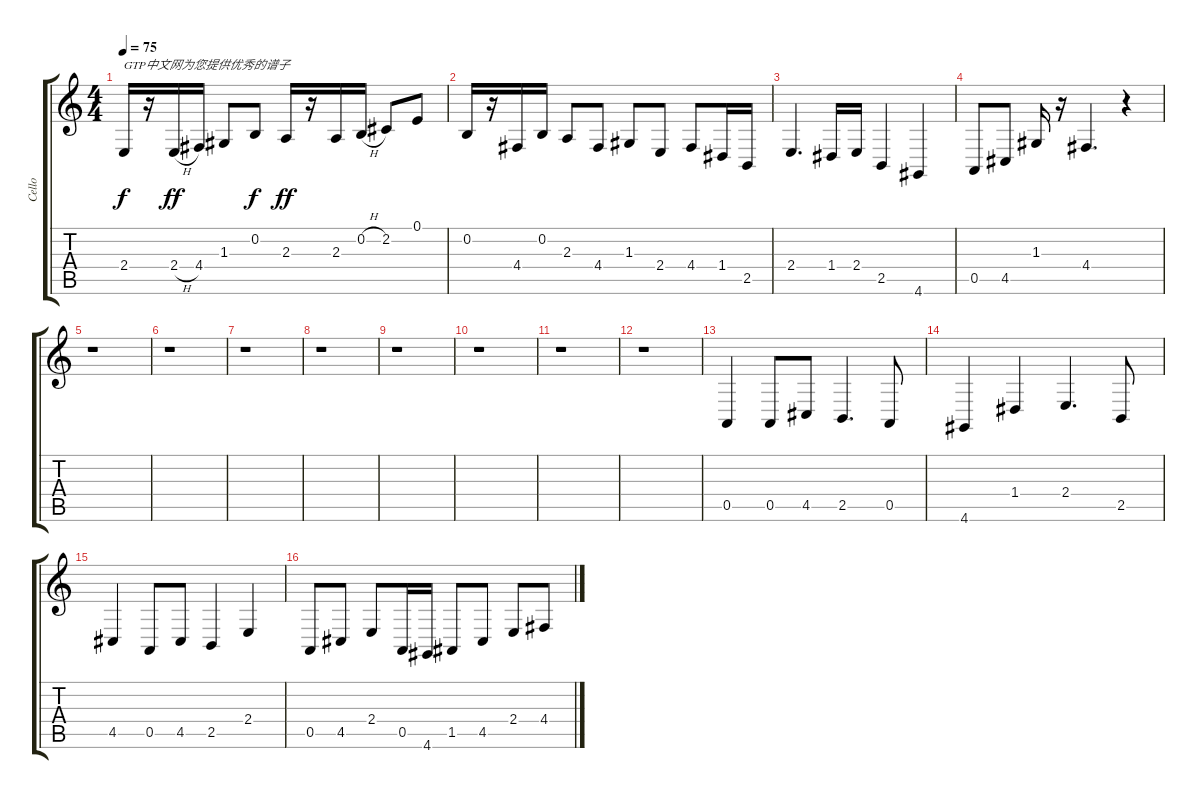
\track ("Cello" "Cello") {instrument cello}
\staff {score tabs}
\tuning (E4 B3 G3 D3 A2 E2) {hide}
\ts (4 4)
\tempo 75
\clef g2
\ks c
2.4.16{txt "GTP中文网为您提供优秀的谱子" dy f instrument cello} r.16 2.4{h}.16{dy ff} 4.4.16 1.3.8 0.2.8{dy f} 2.3.16{dy ff} r.16 2.3.16 0.2{h}.16 2.2.8 0.1.8 |
0.2.16 r.16 4.4.16 0.2.16 2.3.8 4.4.8 1.3.8 2.4.8 4.4.8 1.4.16 2.5.16 |
2.4.4{d} 1.4.16 2.4.16 2.5.4 4.6.4 |
0.5.8 4.5.8 1.3.16 r.16 4.4.4{d} r.4 |
r.1 |
r.1 |
r.1 |
r.1 |
r.1 |
r.1 |
r.1 |
r.1 |
0.5.4 0.5.8 4.5.8 2.5.4{d} 0.5.8 |
4.6.4 1.4.4 2.4.4{d} 2.5.8 |
4.5.4 0.5.8 4.5.8 2.5.4 2.4.4 |
0.5.8 4.5.8 2.4.8 0.5.16 4.6.16 1.5.8 4.5.8 2.4.8 4.4.8
